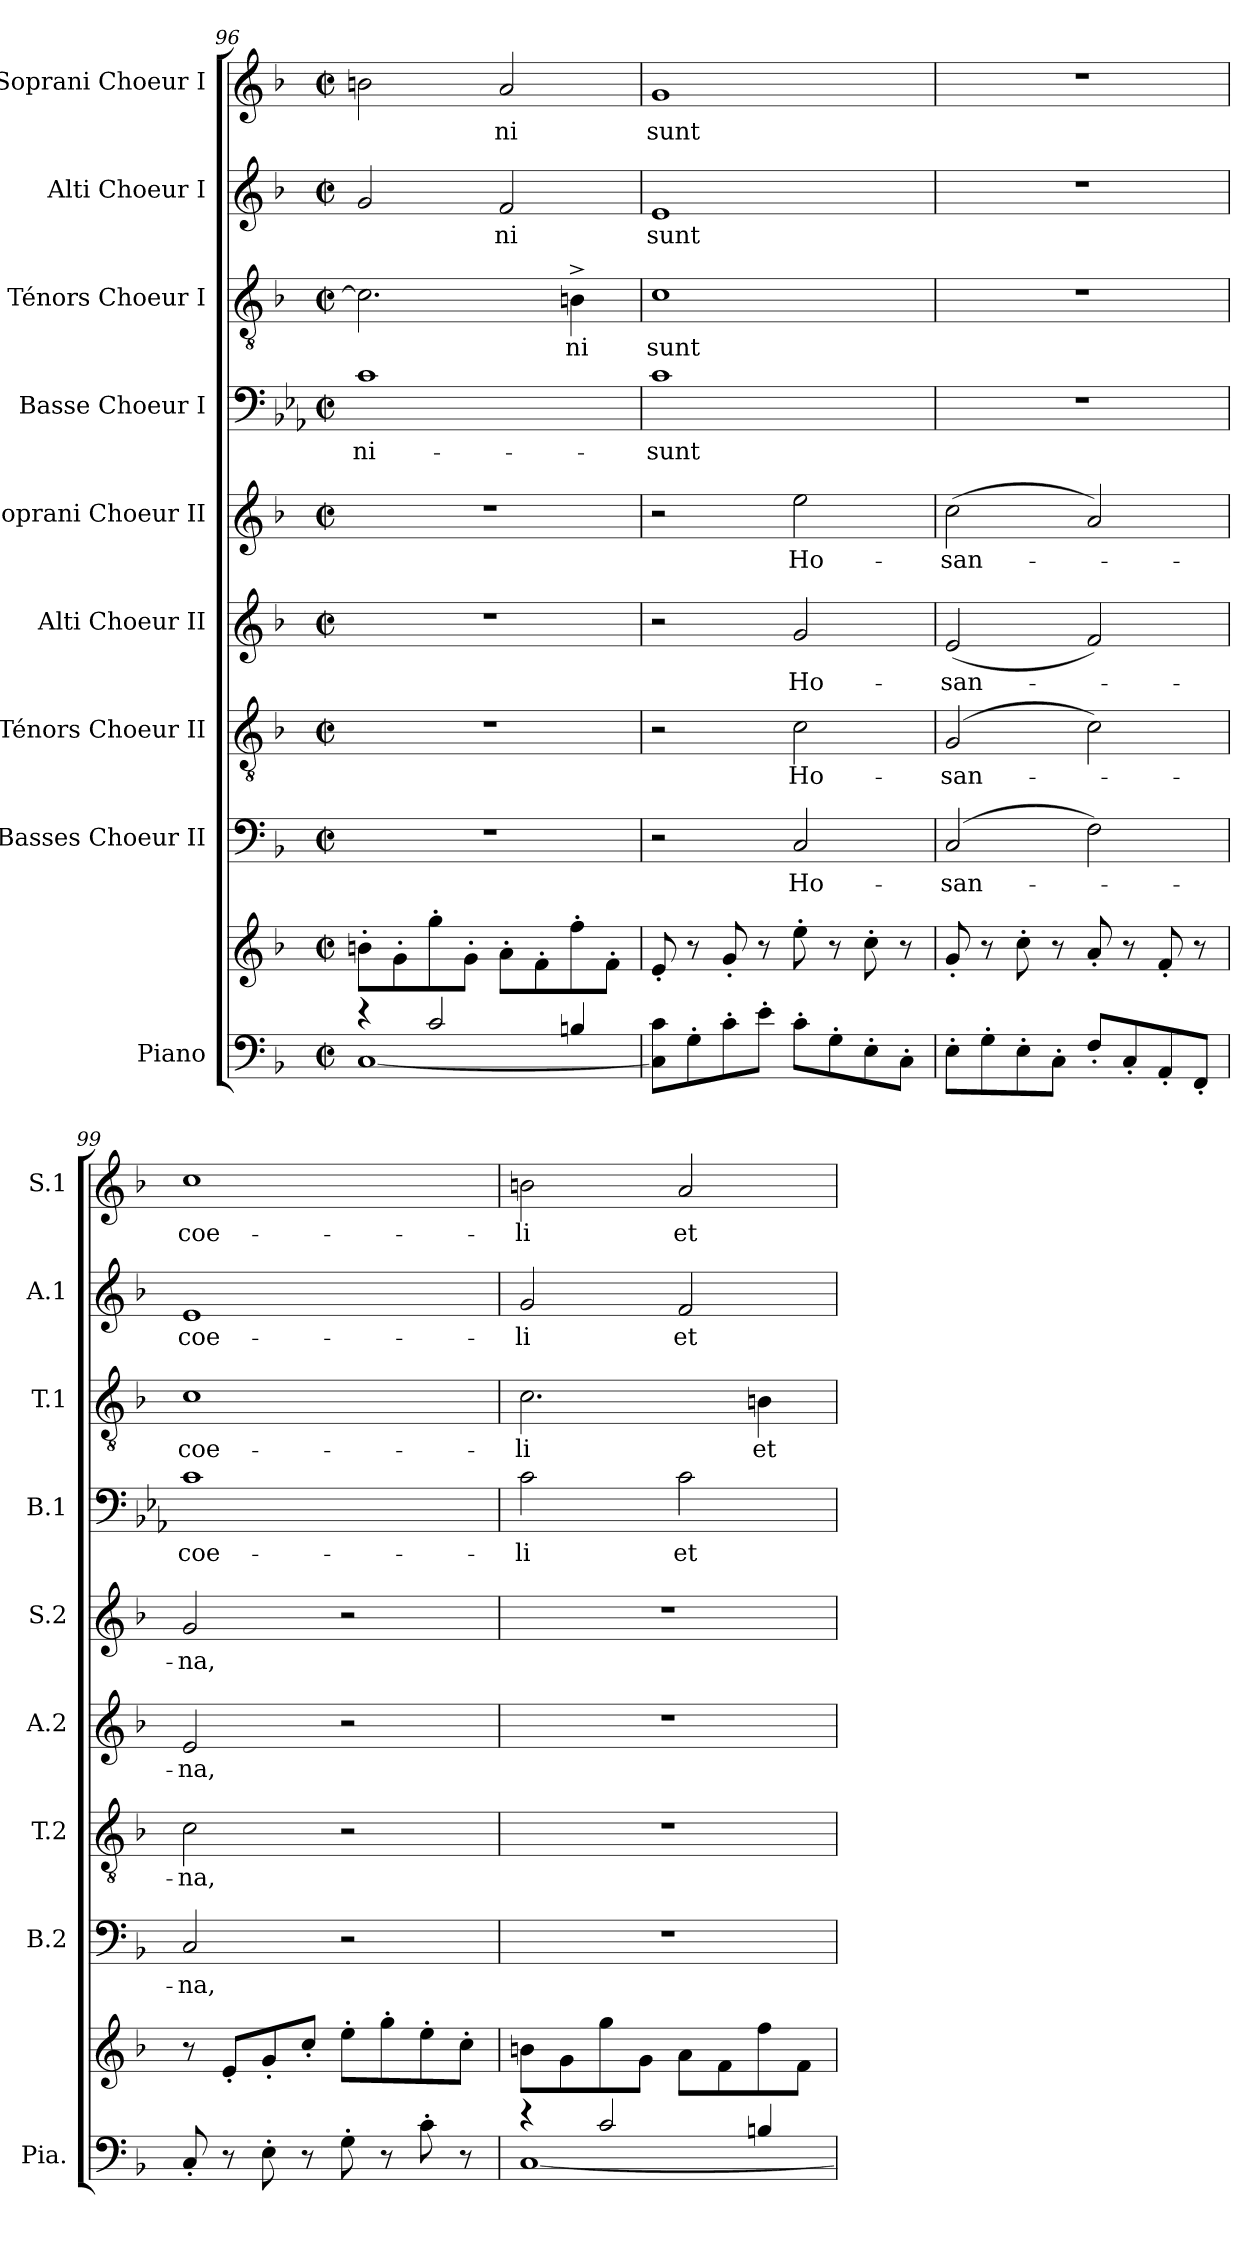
**kern	**kern	**kern	**text	**kern	**text	**kern	**text	**kern	**text	**kern	**text	**kern	**text	**kern	**text	**kern	**text
*part9	*part9	*part8	*part8	*part7	*part7	*part6	*part6	*part5	*part5	*part4	*part4	*part3	*part3	*part2	*part2	*part1	*part1
*staff10	*staff9	*staff8	*staff8	*staff7	*staff7	*staff6	*staff6	*staff5	*staff5	*staff4	*staff4	*staff3	*staff3	*staff2	*staff2	*staff1	*staff1
*I"Piano	*	*I"Basses Choeur II	*	*I"Ténors Choeur II	*	*I"Alti Choeur II	*	*I"Soprani Choeur II	*	*I"Basse Choeur I	*	*I"Ténors Choeur I	*	*I"Alti Choeur I	*	*I"Soprani Choeur I	*
*I'Pia.	*	*I'B.2	*	*I'T.2	*	*I'A.2	*	*I'S.2	*	*I'B.1	*	*I'T.1	*	*I'A.1	*	*I'S.1	*
*clefF4	*clefG2	*clefF4	*	*clefGv2	*	*clefG2	*	*clefG2	*	*clefF4	*	*clefGv2	*	*clefG2	*	*clefG2	*
*	*	*	*	*	*	*	*	*	*	*ITrd8c14	*	*	*	*	*	*	*
*k[b-]	*k[b-]	*k[b-]	*	*k[b-]	*	*k[b-]	*	*k[b-]	*	*k[b-e-a-]	*	*k[b-]	*	*k[b-]	*	*k[b-]	*
*M2/2	*M2/2	*M2/2	*	*M2/2	*	*M2/2	*	*M2/2	*	*M2/2	*	*M2/2	*	*M2/2	*	*M2/2	*
*met(c|)	*met(c|)	*met(c|)	*	*met(c|)	*	*met(c|)	*	*met(c|)	*	*met(c|)	*	*met(c|)	*	*met(c|)	*	*met(c|)	*
=96	=96	=96	=96	=96	=96	=96	=96	=96	=96	=96	=96	=96	=96	=96	=96	=96	=96
*^	*	*	*	*	*	*	*	*	*	*	*	*	*	*	*	*	*
4r	[1C	8bn'\L	1r	.	1r	.	1r	.	1r	.	1Ci	-ni-	2.c\]	.	2g/	.	2bn\	.
.	.	8g'\	.	.	.	.	.	.	.	.	.	.	.	.	.	.	.	.
2c/	.	8gg'\	.	.	.	.	.	.	.	.	.	.	.	.	.	.	.	.
.	.	8g'\J	.	.	.	.	.	.	.	.	.	.	.	.	.	.	.	.
.	.	8a'\L	.	.	.	.	.	.	.	.	.	.	.	.	2f/	-ni	2a/	-ni
.	.	8f'\	.	.	.	.	.	.	.	.	.	.	.	.	.	.	.	.
4Bn/	.	8ff'\	.	.	.	.	.	.	.	.	.	.	4Bn^\	-ni	.	.	.	.
.	.	8f'\J	.	.	.	.	.	.	.	.	.	.	.	.	.	.	.	.
*v	*v	*	*	*	*	*	*	*	*	*	*	*	*	*	*	*	*	*
!!LO:PB:g=z
=97	=97	=97	=97	=97	=97	=97	=97	=97	=97	=97	=97	=97	=97	=97	=97	=97	=97
*	*	*^	*	*^	*	*^	*	*	*	*	*	*	*	*	*	*	*
8C\] 8c\L	8e'/	2r	2ryy	.	2r	2ryy	.	2r	2ryy	.	2r	.	1Ci	-sunt	1c	sunt	1e	sunt	1g	sunt
8G'\	8r	.	.	.	.	.	.	.	.	.	.	.	.	.	.	.	.	.	.	.
8c'\	8g'/	.	.	.	.	.	.	.	.	.	.	.	.	.	.	.	.	.	.	.
8e'\J	8r	.	.	.	.	.	.	.	.	.	.	.	.	.	.	.	.	.	.	.
8c'\L	8ee'\	2Ci/	2ryy	Ho-	2c\	2ryy	Ho-	2g/	2ryy	Ho-	2ee\	Ho-	.	.	.	.	.	.	.	.
8G'\	8r	.	.	.	.	.	.	.	.	.	.	.	.	.	.	.	.	.	.	.
8E'\	8cc'\	.	.	.	.	.	.	.	.	.	.	.	.	.	.	.	.	.	.	.
8C'\J	8r	.	.	.	.	.	.	.	.	.	.	.	.	.	.	.	.	.	.	.
*	*	*v	*v	*	*	*	*	*v	*v	*	*	*	*	*	*	*	*	*	*	*
*	*	*	*	*v	*v	*	*	*	*	*	*	*	*	*	*	*	*	*
=98	=98	=98	=98	=98	=98	=98	=98	=98	=98	=98	=98	=98	=98	=98	=98	=98	=98
8E'\L	8g'/	(2Ci/	-san-	(2G/	-san-	(2e/	-san-	(2cc\	-san-	1r	.	1r	.	1r	.	1r	.
8G'\	8r	.	.	.	.	.	.	.	.	.	.	.	.	.	.	.	.
8E'\	8cc'\	.	.	.	.	.	.	.	.	.	.	.	.	.	.	.	.
8C'\J	8r	.	.	.	.	.	.	.	.	.	.	.	.	.	.	.	.
8F'/L	8a'/	2Fi\)	.	2c\)	.	2f/)	.	2a/)	.	.	.	.	.	.	.	.	.
8C'/	8r	.	.	.	.	.	.	.	.	.	.	.	.	.	.	.	.
8AA'/	8f'/	.	.	.	.	.	.	.	.	.	.	.	.	.	.	.	.
8FF'/J	8r	.	.	.	.	.	.	.	.	.	.	.	.	.	.	.	.
=99	=99	=99	=99	=99	=99	=99	=99	=99	=99	=99	=99	=99	=99	=99	=99	=99	=99
8C'/	8r	2Ci/	-na,	2c\	-na,	2e/	-na,	2g/	-na,	1Ci	coe-	1c	coe-	1e	coe-	1cc	coe-
8r	8e'/L	.	.	.	.	.	.	.	.	.	.	.	.	.	.	.	.
8E'\	8g'/	.	.	.	.	.	.	.	.	.	.	.	.	.	.	.	.
8r	8cc'/J	.	.	.	.	.	.	.	.	.	.	.	.	.	.	.	.
8G'\	8ee'\L	2r	.	2r	.	2r	.	2r	.	.	.	.	.	.	.	.	.
8r	8gg'\	.	.	.	.	.	.	.	.	.	.	.	.	.	.	.	.
8c'\	8ee'\	.	.	.	.	.	.	.	.	.	.	.	.	.	.	.	.
8r	8cc'\J	.	.	.	.	.	.	.	.	.	.	.	.	.	.	.	.
=100	=100	=100	=100	=100	=100	=100	=100	=100	=100	=100	=100	=100	=100	=100	=100	=100	=100
*^	*	*	*	*	*	*	*	*	*	*	*	*	*	*	*	*	*
4r	[1C	8bn\L	1r	.	1r	.	1r	.	1r	.	2Ci\	-li	2.c\	-li	2g/	-li	2bn\	-li
.	.	8g\	.	.	.	.	.	.	.	.	.	.	.	.	.	.	.	.
2c/	.	8gg\	.	.	.	.	.	.	.	.	.	.	.	.	.	.	.	.
.	.	8g\J	.	.	.	.	.	.	.	.	.	.	.	.	.	.	.	.
.	.	8a\L	.	.	.	.	.	.	.	.	2Ci\	et	.	.	2f/	et	2a/	et
.	.	8f\	.	.	.	.	.	.	.	.	.	.	.	.	.	.	.	.
4Bn/	.	8ff\	.	.	.	.	.	.	.	.	.	.	4Bn\	et	.	.	.	.
.	.	8f\J	.	.	.	.	.	.	.	.	.	.	.	.	.	.	.	.
*v	*v	*	*	*	*	*	*	*	*	*	*	*	*	*	*	*	*	*
=	=	=	=	=	=	=	=	=	=	=	=	=	=	=	=	=	=
*-	*-	*-	*-	*-	*-	*-	*-	*-	*-	*-	*-	*-	*-	*-	*-	*-	*-
